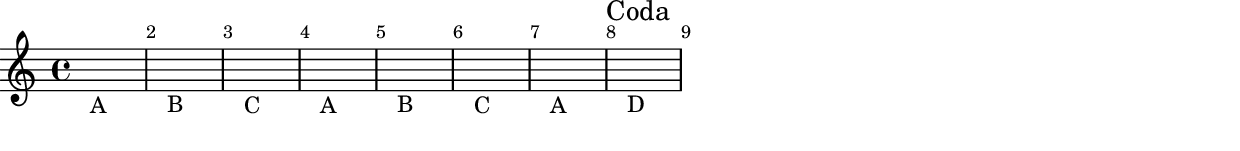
%% Generated by lilypond-book
%% Options: [exampleindent=10.16\mm,indent=0\mm,line-width=160\mm]
\include "lilypond-book-preamble.ly"


% ****************************************************************
% Start cut-&-pastable-section
% ****************************************************************

#(ly:set-option 'eps-box-padding 3.000000)



\paper {
  indent = 0\mm
  line-width = 160\mm
  % offset the left padding, also add 1mm as lilypond creates cropped
  % images with a little space on the right
  line-width = #(- line-width (* mm  3.000000) (* mm 1))
}

\layout {
  
}




% ****************************************************************
% ly snippet:
% ****************************************************************
\sourcefilename "/lilypond-2.23.82/input/regression/alternative-nest-end-end-segno1.ly"
\sourcefileline 0
\version "2.23.6"

#(ly:set-option 'warning-as-error #t)

\header {
  texidoc="This case nests one @code{\\alternative} within another at
the tail end of a @code{\\repeat segno}.  Alternative bar numbering is
enabled.

The outer alternative receives a coda mark, no volta bracket, and
normal bar numbering.

The inner alternative receives a volta bracket.  Alternative bar
numbering is used because it is the outermost volta bracket.  The
bracket communicates the return count, so the return count is omitted
from the @emph{D.C.}  instruction to avoid redundancy.

The music unfolds to ABC ABC AD."
}

\layout {
  \context {
    \Score
    alternativeNumberingStyle = #'numbers-with-letters
    \override BarNumber.break-visibility = #all-visible
  }
}

piece = \new Voice \fixed c' {
  \repeat segno 3 {
    s1_"A"
    { % This extra {} shows that it isn't necessary for the
      % \alternative music to be the child of the \repeat music.
      \alternative {
        \volta 1,2 {
          s1_"B"
          \alternative {
            \volta 1,2 s1_"C"
          }
        }
        \volta 3 <>
      }
    }
  }
  \sectionLabel "Coda"
  s1_"D"
}

\new Score { \piece }
\new Score { \unfoldRepeats \piece }



% ****************************************************************
% end ly snippet
% ****************************************************************
